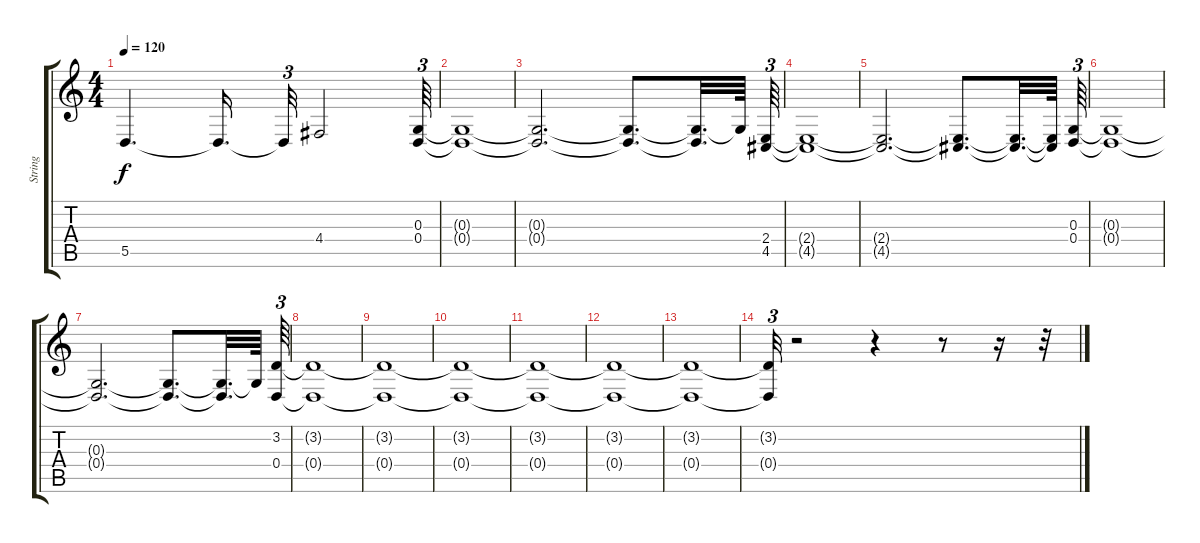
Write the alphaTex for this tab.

\track ("String" "String") {instrument synthstrings1}
\staff {score tabs}
\tuning (E4 B3 G3 D3 A2 E2) {hide}
\ts (4 4)
\tempo 120
\clef g2
\ks c
5.5{t}.4{d dy f} 5.5{t}.16{d} 5.5{t}.32{tu (3 2)} 4.4.2 (0.3 0.4).64{tu (3 2)} |
(0.3{t} 0.4{t}).1 |
(0.3{t} 0.4{t}).2{d} (0.3{t} 0.4{t}).8{d} (0.3{t} 0.4{t}).32{d} 0.3{t}.64 (2.4 4.5).64{tu (3 2)} |
(2.4{t} 4.5{t}).1 |
(2.4{t} 4.5{t}).2{d} (2.4{t} 4.5{t}).8{d} (2.4{t} 4.5{t}).32{d} (2.4{t} 4.5{t}).64 (0.3 0.4).64{tu (3 2)} |
(0.3{t} 0.4{t}).1 |
(0.3{t} 0.4{t}).2{d} (0.3{t} 0.4{t}).8{d} (0.3{t} 0.4{t}).32{d} 0.3{t}.64 (3.2 0.4).64{tu (3 2)} |
(3.2{t} 0.4{t}).1 |
(3.2{t} 0.4{t}).1 |
(3.2{t} 0.4{t}).1 |
(3.2{t} 0.4{t}).1 |
(3.2{t} 0.4{t}).1 |
(3.2{t} 0.4{t}).1 |
(3.2{t} 0.4{t}).32{tu (3 2)} r.2 r.4 r.8 r.16 r.32
